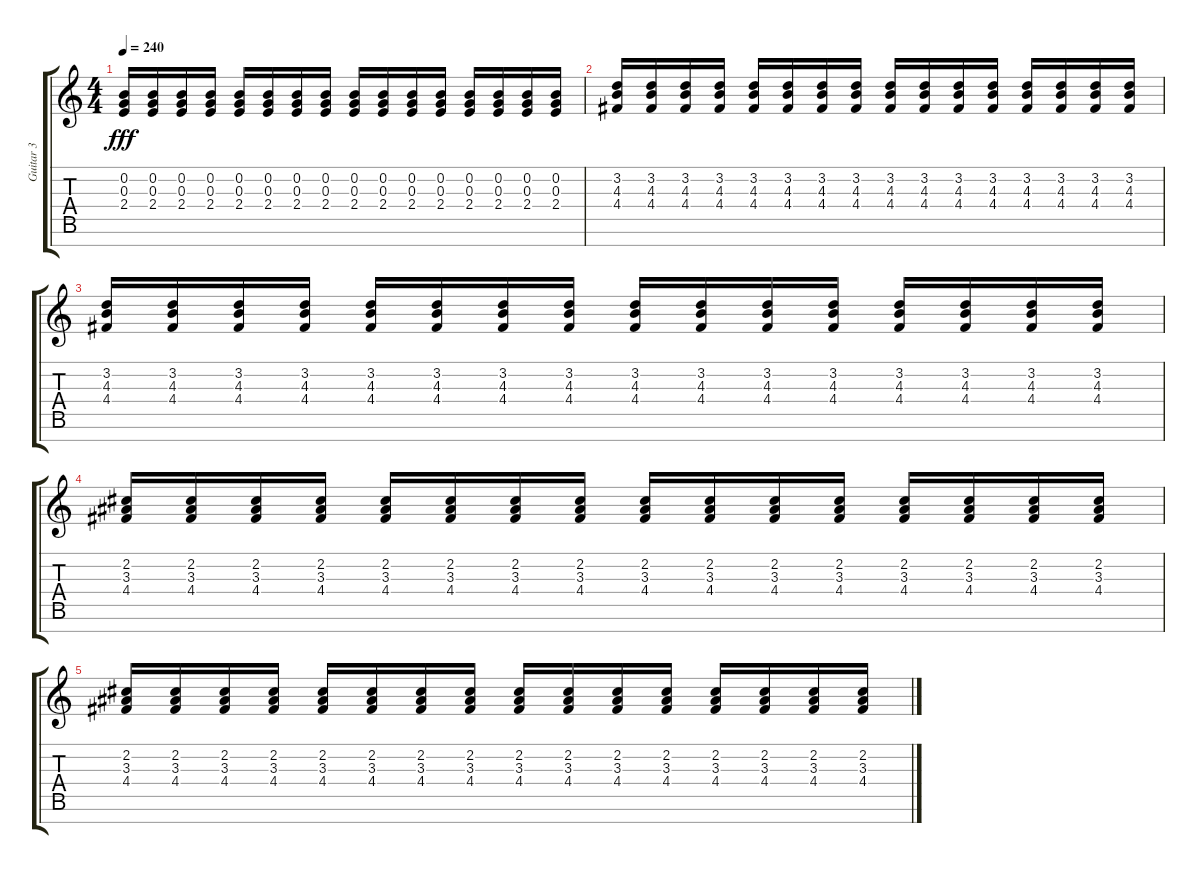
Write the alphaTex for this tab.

\track ("Guitar 3" "Guitar 3") {instrument overdrivenguitar}
\staff {score tabs}
\tuning (E4 B3 G3 D3 A2 E2 B1) {hide}
\ts (4 4)
\tempo 240
\clef g2
\ks c
(0.2 0.3 2.4).16{dy fff} (0.2 0.3 2.4).16 (0.2 0.3 2.4).16 (0.2 0.3 2.4).16 (0.2 0.3 2.4).16 (0.2 0.3 2.4).16 (0.2 0.3 2.4).16 (0.2 0.3 2.4).16 (0.2 0.3 2.4).16 (0.2 0.3 2.4).16 (0.2 0.3 2.4).16 (0.2 0.3 2.4).16 (0.2 0.3 2.4).16 (0.2 0.3 2.4).16 (0.2 0.3 2.4).16 (0.2 0.3 2.4).16 |
(3.2 4.3 4.4).16 (3.2 4.3 4.4).16 (3.2 4.3 4.4).16 (3.2 4.3 4.4).16 (3.2 4.3 4.4).16 (3.2 4.3 4.4).16 (3.2 4.3 4.4).16 (3.2 4.3 4.4).16 (3.2 4.3 4.4).16 (3.2 4.3 4.4).16 (3.2 4.3 4.4).16 (3.2 4.3 4.4).16 (3.2 4.3 4.4).16 (3.2 4.3 4.4).16 (3.2 4.3 4.4).16 (3.2 4.3 4.4).16 |
(3.2 4.3 4.4).16 (3.2 4.3 4.4).16 (3.2 4.3 4.4).16 (3.2 4.3 4.4).16 (3.2 4.3 4.4).16 (3.2 4.3 4.4).16 (3.2 4.3 4.4).16 (3.2 4.3 4.4).16 (3.2 4.3 4.4).16 (3.2 4.3 4.4).16 (3.2 4.3 4.4).16 (3.2 4.3 4.4).16 (3.2 4.3 4.4).16 (3.2 4.3 4.4).16 (3.2 4.3 4.4).16 (3.2 4.3 4.4).16 |
(2.2 3.3 4.4).16 (2.2 3.3 4.4).16 (2.2 3.3 4.4).16 (2.2 3.3 4.4).16 (2.2 3.3 4.4).16 (2.2 3.3 4.4).16 (2.2 3.3 4.4).16 (2.2 3.3 4.4).16 (2.2 3.3 4.4).16 (2.2 3.3 4.4).16 (2.2 3.3 4.4).16 (2.2 3.3 4.4).16 (2.2 3.3 4.4).16 (2.2 3.3 4.4).16 (2.2 3.3 4.4).16 (2.2 3.3 4.4).16 |
(2.2 3.3 4.4).16 (2.2 3.3 4.4).16 (2.2 3.3 4.4).16 (2.2 3.3 4.4).16 (2.2 3.3 4.4).16 (2.2 3.3 4.4).16 (2.2 3.3 4.4).16 (2.2 3.3 4.4).16 (2.2 3.3 4.4).16 (2.2 3.3 4.4).16 (2.2 3.3 4.4).16 (2.2 3.3 4.4).16 (2.2 3.3 4.4).16 (2.2 3.3 4.4).16 (2.2 3.3 4.4).16 (2.2 3.3 4.4).16
